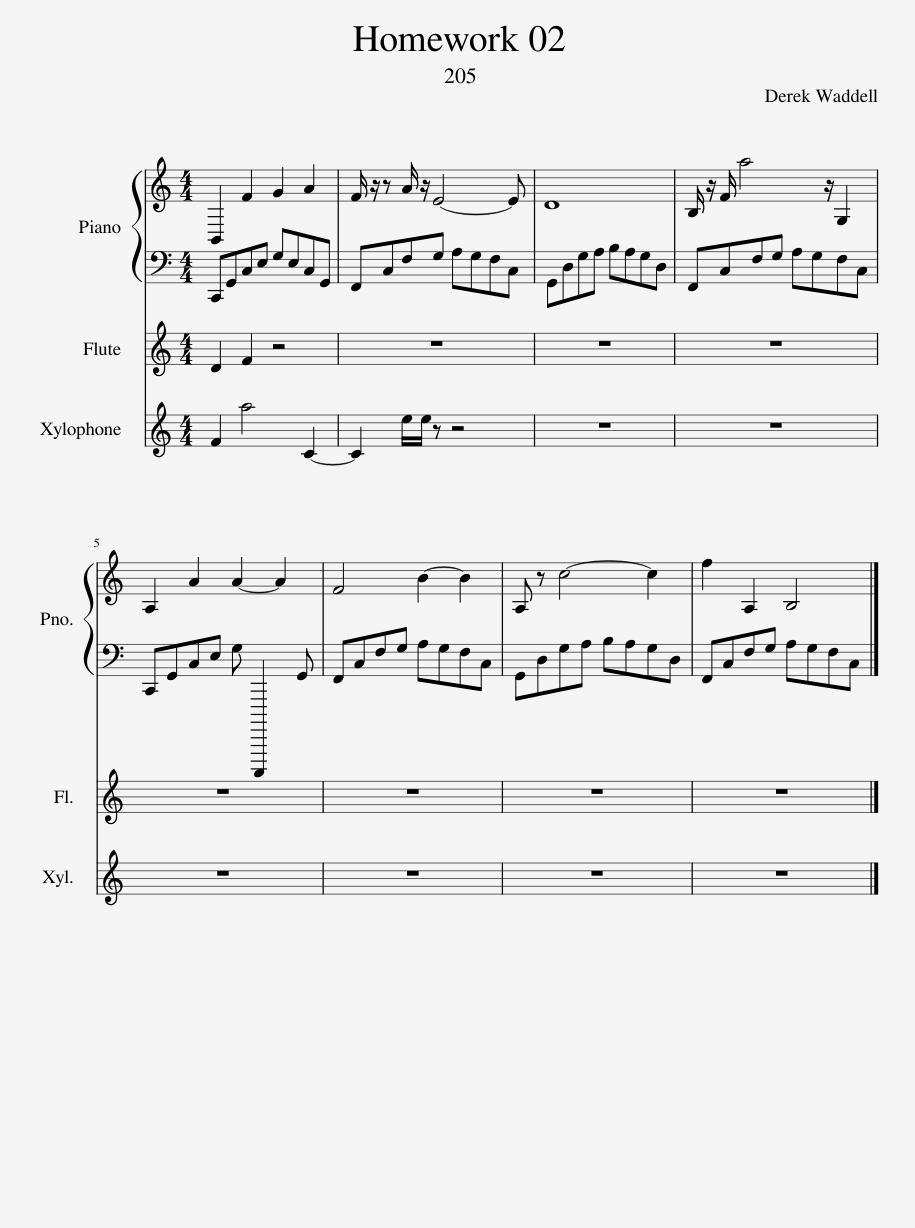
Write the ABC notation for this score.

X:1
%%score { 1 | 2 } 3 4
L:1/8
M:4/4
I:linebreak $
K:C
V:1 treble
V:2 bass
V:3 treble
V:4 treble transpose=12
V:1
 B,,2 F2 G2 A2 | F/ z/ z A/ z/ E4- E | D8 | B,/ z/ F/ a4 z/ G,2 |$ A,2 A2 A2- A2 | %5
 F4 B2- B2 | A, z c4- c2 | f2 A,2 B,4 |] %8
V:2
 C,,G,,C,E, G,E,C,G,, | F,,C,F,G, A,G,F,C, | G,,D,G,A, B,A,G,D, | F,,C,F,G, A,G,F,C, |$ C,,G,,C,E, G, C,,,,,2 G,, | %5
 F,,C,F,G, A,G,F,C, | G,,D,G,A, B,A,G,D, | F,,C,F,G, A,G,F,C, |] %8
V:3
 D2 F2 z4 | z8 | z8 | z8 |$ z8 | %5
 z8 | z8 | z8 |] %8
V:4
 F2 a4 C2- | C2 e/e/ z z4 | z8 | z8 |$ z8 | %5
 z8 | z8 | z8 |] %8
